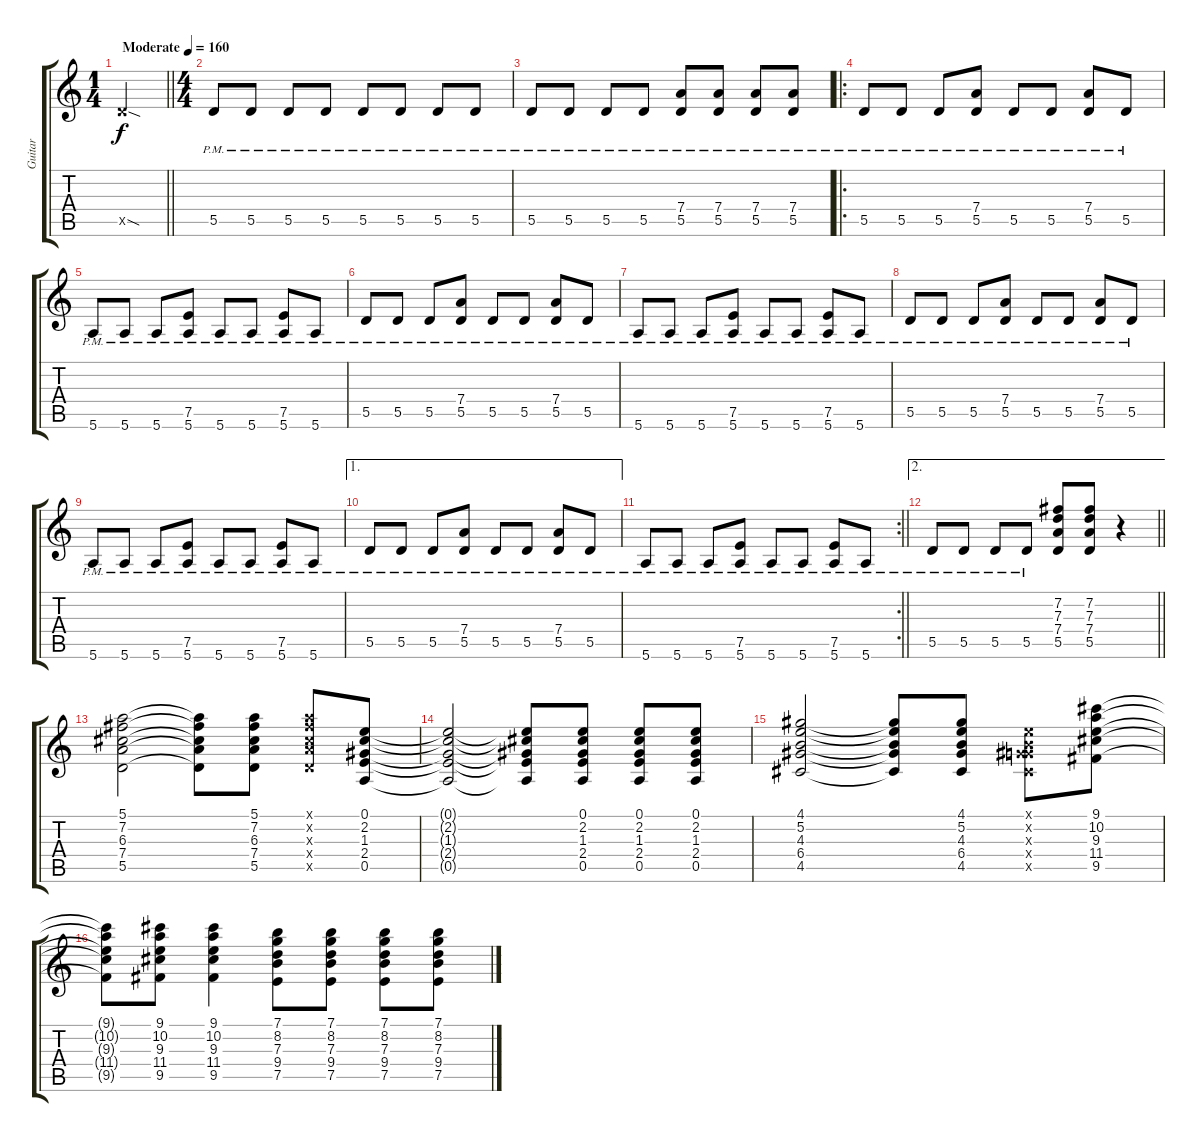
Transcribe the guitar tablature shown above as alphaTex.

\track ("Guitar" "Guitar") {solo instrument electricguitarclean}
\staff {score tabs}
\tuning (E4 B3 G3 D3 A2 E2) {hide}
\ts (1 4)
\tempo (160 "Moderate")
\clef g2
\barLineRight lightlight
\ks c
5.5{sod x}.4{dy f instrument electricguitarclean} |
\ts (4 4)
5.5{pm}.8 5.5{pm}.8 5.5{pm}.8 5.5{pm}.8 5.5{pm}.8 5.5{pm}.8 5.5{pm}.8 5.5{pm}.8 |
5.5{pm}.8 5.5{pm}.8 5.5{pm}.8 5.5{pm}.8 (7.4{pm} 5.5{pm}).8 (7.4{pm} 5.5{pm}).8 (7.4{pm} 5.5{pm}).8 (7.4{pm} 5.5{pm}).8 |
\ro
5.5{pm}.8 5.5{pm}.8 5.5{pm}.8 (7.4{pm} 5.5{pm}).8 5.5{pm}.8 5.5{pm}.8 (7.4{pm} 5.5{pm}).8 5.5{pm}.8 |
5.6{pm}.8 5.6{pm}.8 5.6{pm}.8 (7.5{pm} 5.6{pm}).8 5.6{pm}.8 5.6{pm}.8 (7.5{pm} 5.6{pm}).8 5.6{pm}.8 |
5.5{pm}.8 5.5{pm}.8 5.5{pm}.8 (7.4{pm} 5.5{pm}).8 5.5{pm}.8 5.5{pm}.8 (7.4{pm} 5.5{pm}).8 5.5{pm}.8 |
5.6{pm}.8 5.6{pm}.8 5.6{pm}.8 (7.5{pm} 5.6{pm}).8 5.6{pm}.8 5.6{pm}.8 (7.5{pm} 5.6{pm}).8 5.6{pm}.8 |
5.5{pm}.8 5.5{pm}.8 5.5{pm}.8 (7.4{pm} 5.5{pm}).8 5.5{pm}.8 5.5{pm}.8 (7.4{pm} 5.5{pm}).8 5.5{pm}.8 |
5.6{pm}.8 5.6{pm}.8 5.6{pm}.8 (7.5{pm} 5.6{pm}).8 5.6{pm}.8 5.6{pm}.8 (7.5{pm} 5.6{pm}).8 5.6{pm}.8 |
\ae 1
5.5{pm}.8 5.5{pm}.8 5.5{pm}.8 (7.4{pm} 5.5{pm}).8 5.5{pm}.8 5.5{pm}.8 (7.4{pm} 5.5{pm}).8 5.5{pm}.8 |
\rc 2
\barLineRight lightlight
5.6{pm}.8 5.6{pm}.8 5.6{pm}.8 (7.5{pm} 5.6{pm}).8 5.6{pm}.8 5.6{pm}.8 (7.5{pm} 5.6{pm}).8 5.6{pm}.8 |
\ae 2
\barLineRight lightlight
5.5{pm}.8 5.5{pm}.8 5.5{pm}.8 5.5{pm}.8 (7.2 7.3 7.4 5.5).8 (7.2 7.3 7.4 5.5).8 r.4 |
(5.1 7.2 6.3 7.4 5.5).2 (5.1{t} 7.2{t} 6.3{t} 7.4{t} 5.5{t}).8 (5.1 7.2 6.3 7.4 5.5).8 (5.1{x} 7.2{x} 6.3{x} 7.4{x} 5.5{x}).8 (0.1 2.2 1.3 2.4 0.5).8 |
(0.1{t} 2.2{t} 1.3{t} 2.4{t} 0.5{t}).2 (0.1{t} 2.2{t} 1.3{t} 2.4{t} 0.5{t}).8 (0.1 2.2 1.3 2.4 0.5).8 (0.1 2.2 1.3 2.4 0.5).8 (0.1 2.2 1.3 2.4 0.5).8 |
(4.1 5.2 4.3 6.4 4.5).2 (4.1{t} 5.2{t} 4.3{t} 6.4{t} 4.5{t}).8 (4.1 5.2 4.3 6.4 4.5).8 (0.1{x} 0.2{x} 0.3{x} 6.4{x} 4.5{x}).8 (9.1 10.2 9.3 11.4 9.5).8 |
(9.1{t} 10.2{t} 9.3{t} 11.4{t} 9.5{t}).8 (9.1 10.2 9.3 11.4 9.5).8 (9.1 10.2 9.3 11.4 9.5).4 (7.1 8.2 7.3 9.4 7.5).8 (7.1 8.2 7.3 9.4 7.5).8 (7.1 8.2 7.3 9.4 7.5).8 (7.1 8.2 7.3 9.4 7.5).8
